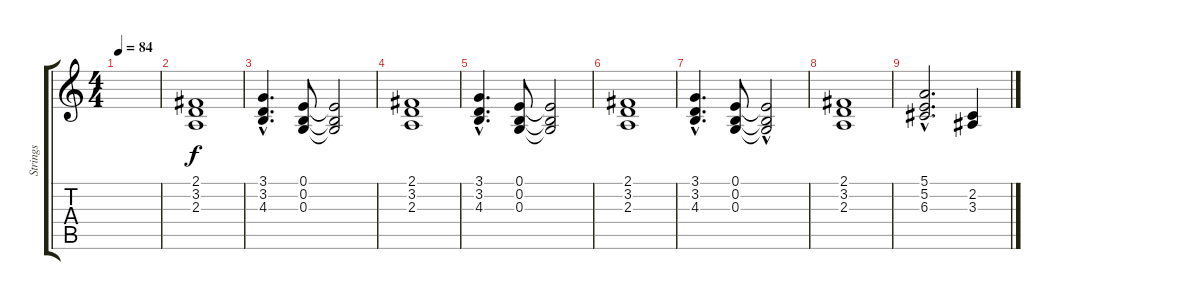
\track ("Strings" "Strings") {instrument synthstrings1}
\staff {score tabs}
\tuning (E4 B3 G3 D3 A2 E2) {hide}
\ts (4 4)
\tempo 84
\clef g2
\ks c
|
(2.1 3.2 2.3).1 |
(3.1{hac} 3.2{hac} 4.3{hac}).4{d} (0.1 0.2 0.3).8 (0.1{t} 0.2{t} 0.3{t}).2 |
(2.1 3.2 2.3).1 |
(3.1{hac} 3.2{hac} 4.3{hac}).4{d} (0.1 0.2 0.3).8 (0.1{t} 0.2{t} 0.3{t}).2 |
(2.1 3.2 2.3).1 |
(3.1{hac} 3.2{hac} 4.3{hac}).4{d} (0.1 0.2 0.3).8 (0.1{hac t} 0.2{t} 0.3{t}).2 |
(2.1 3.2 2.3).1 |
(5.1{hac} 5.2{hac} 6.3{hac}).2{d} (2.2 3.3).4
